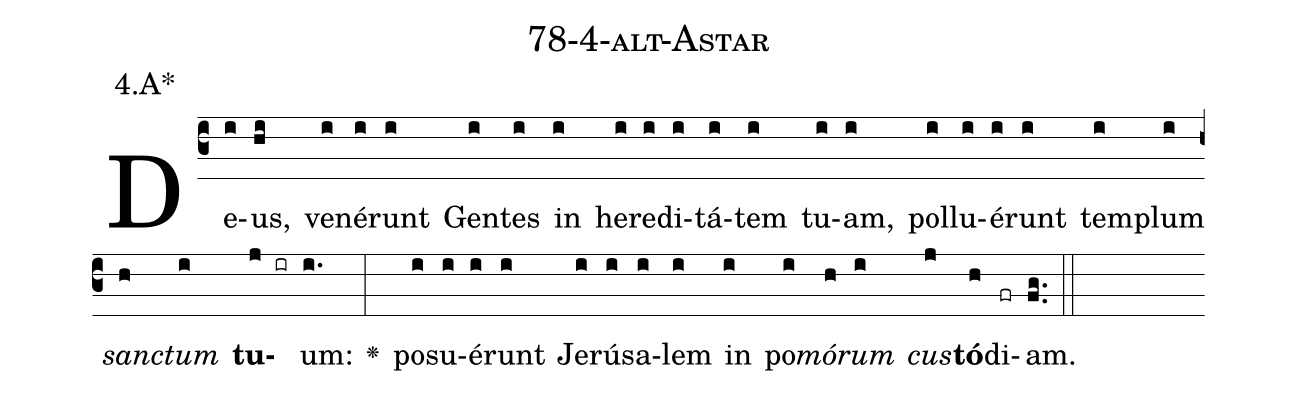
name: 78-4-alt-Astar;
annotation: 4.A*;
%%
(c3)De(i)us,(hi) ve(i)né(i)runt(i) Gen(i)tes(i) in(i) he(i)re(i)di(i)tá(i)tem(i) tu(i)am,(i) pol(i)lu(i)é(i)runt(i) tem(i)plum(i) <i>sanc</i>(h)<i>tum</i>(i) <b>tu</b>(j ir)um:(i.) <v>\greheightstar</v>(:) po(i)su(i)é(i)runt(i) Je(i)rú(i)sa(i)lem(i) in(i) po(i)<i>mó</i>(h)<i>rum</i>(i) <i>cus</i>(j)<b>tó</b>(h)di(fr)am.(fg..) (::)


%E(i) u(h) o(i) u(j) a(h) e.(fg..) (::)
